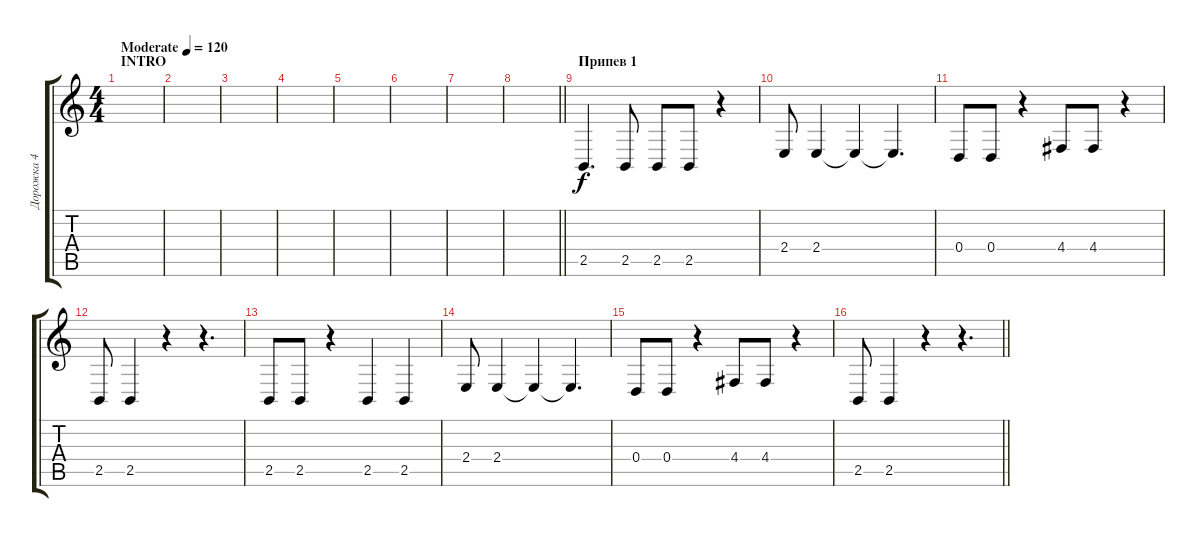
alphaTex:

\track ("Дорожка 4" "Дорожка 4") {instrument flute}
\staff {score tabs}
\tuning (E4 B3 G3 D3 A2 E2) {hide}
\ts (4 4)
\section ("" "INTRO")
\tempo (120 "Moderate")
\clef g2
\ks c
|
|
|
|
|
|
|
\barLineRight lightlight
|
\section ("" "Припев 1")
2.5.4{d} 2.5.8 2.5.8 2.5.8 r.4 |
2.4.8 2.4.4 2.4{t}.4 2.4{t}.4{d} |
0.4.8 0.4.8 r.4 4.4.8 4.4.8 r.4 |
2.5.8 2.5.4 r.4 r.4{d} |
2.5.8 2.5.8 r.4 2.5.4 2.5.4 |
2.4.8 2.4.4 2.4{t}.4 2.4{t}.4{d} |
0.4.8 0.4.8 r.4 4.4.8 4.4.8 r.4 |
\barLineRight lightlight
2.5.8 2.5.4 r.4 r.4{d}
